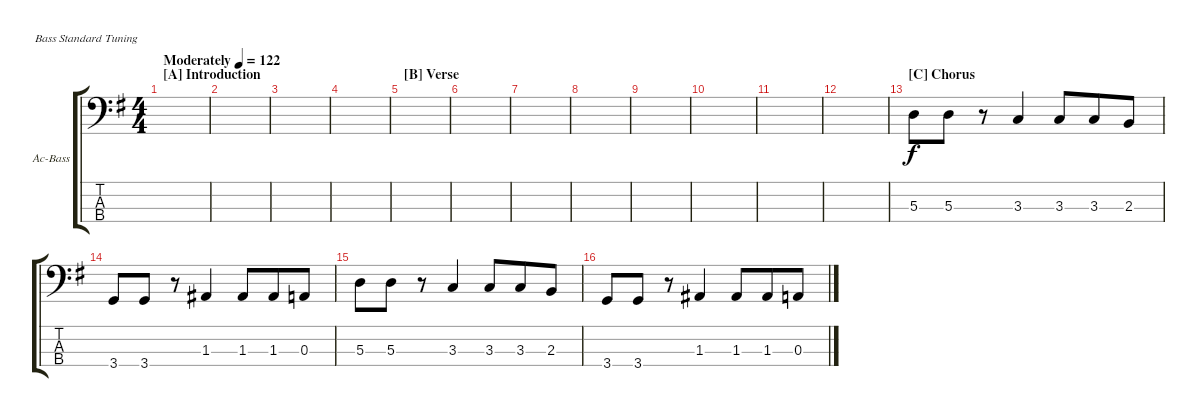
\defaultSystemsLayout 4
\bracketExtendMode groupsimilarinstruments
\firstSystemTrackNameOrientation horizontal
\otherSystemsTrackNameOrientation horizontal
\track ("Ac Bass" "Ac-Bass") {instrument electricbassfinger}
\staff {score tabs}
\tuning (G2 D2 A1 E1)
\ts (4 4)
\beaming (8 4 4)
\section ("A" "Introduction")
\tempo (122 "Moderately")
\clef f4
\scale
1.08575
\ks g
|
\scale
0.91425 |
\scale
1.05549 |
\scale
0.944515 |
\section ("B" "Verse")
\scale
1.05549 |
\scale
0.944515 |
\scale
1.05549 |
\scale
0.944515 |
\scale
1.05549 |
\scale
0.944515 |
\scale
1.05549 |
\scale
0.944515 |
\section ("C" "Chorus")
\scale
1.05549 5.3.8 5.3.8 r.8 3.3.4 3.3.8 3.3.8 2.3.8 |
\scale
0.944515 3.4.8 3.4.8 r.8 1.3.4 1.3.8 1.3.8 0.3.8 |
\scale
1.05549 5.3.8 5.3.8 r.8 3.3.4 3.3.8 3.3.8 2.3.8 |
\scale
0.944515 3.4.8 3.4.8 r.8 1.3.4 1.3.8 1.3.8 0.3.8
